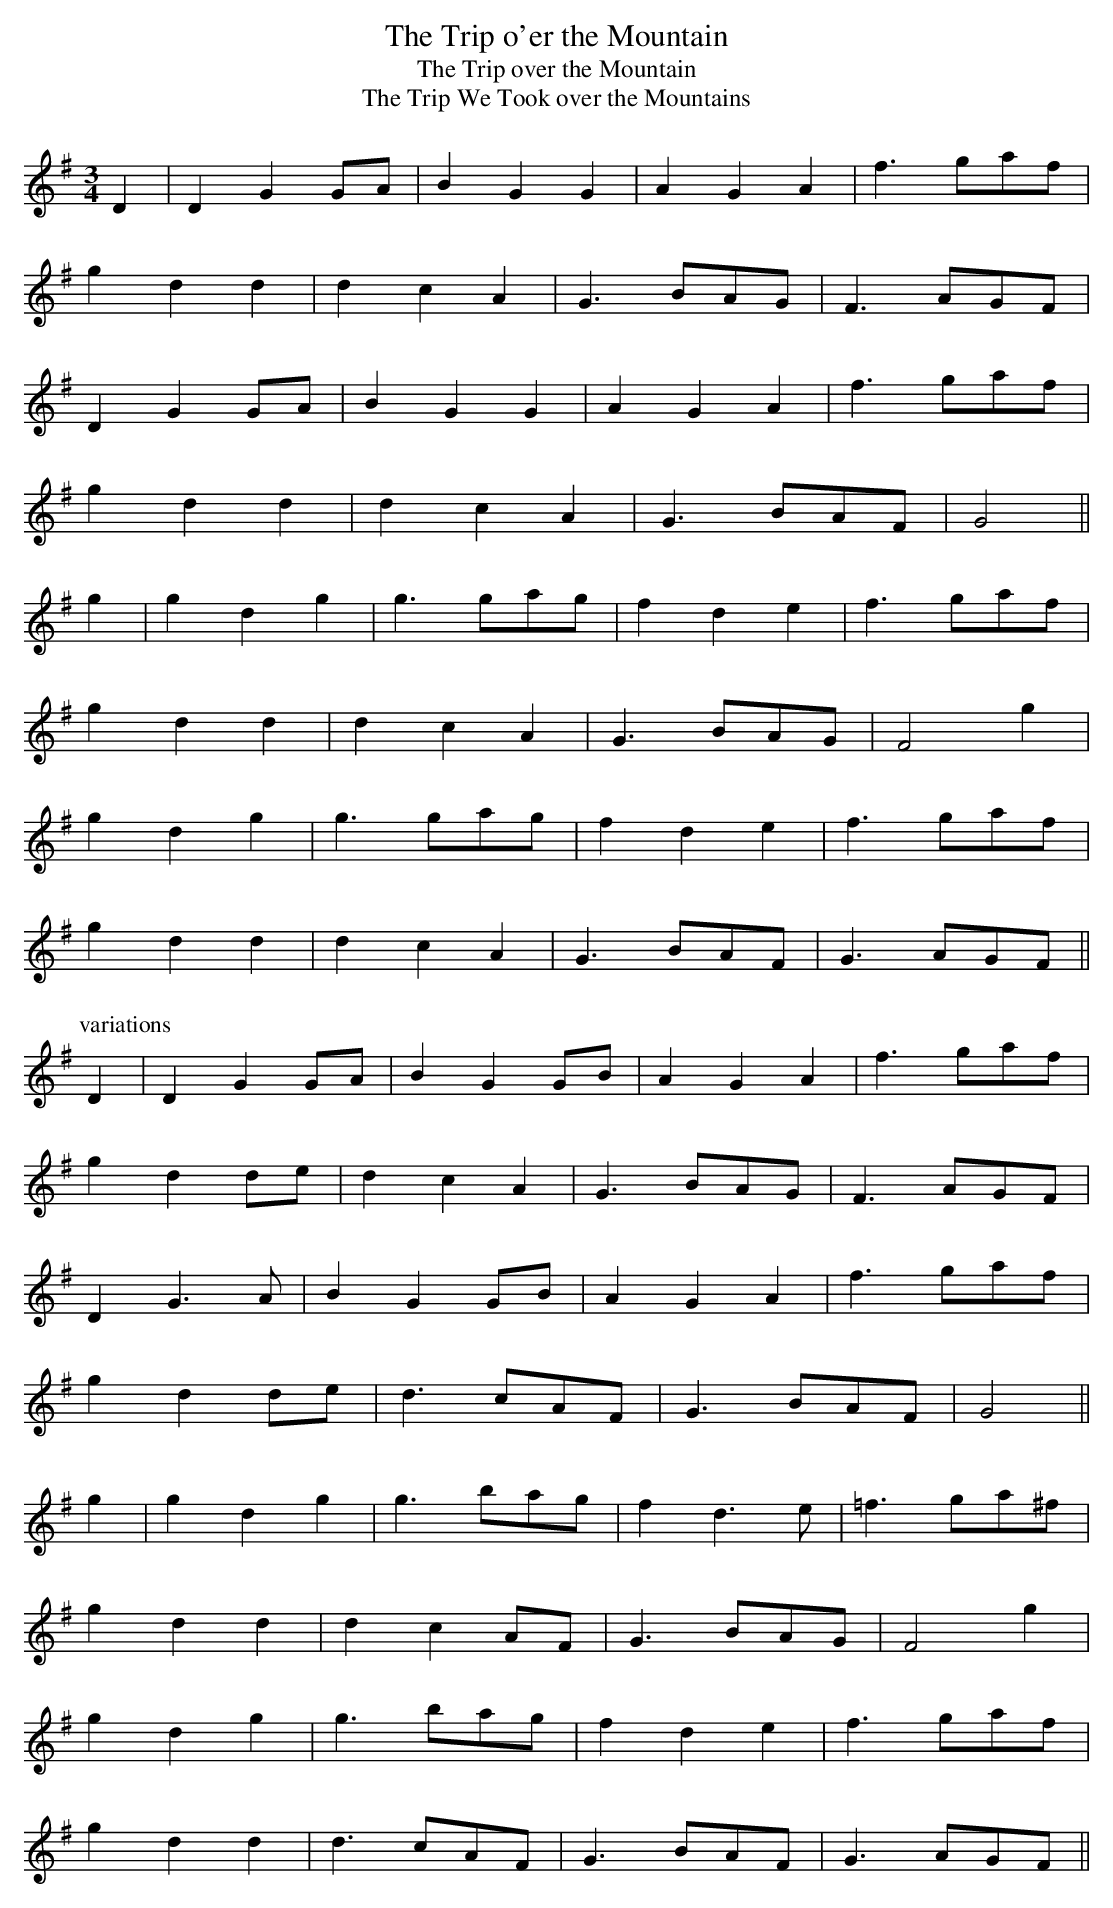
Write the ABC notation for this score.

X:1
T:Trip o'er the Mountain, The
T:Trip over the Mountain, The
T:Trip We Took over the Mountains, The
M:3/4
L:1/8
K:G
D2 | D2 G2 GA | B2 G2 G2 | A2 G2 A2 | f3 gaf |
g2 d2 d2 | d2 c2 A2 | G3 BAG | F3 AGF |
D2 G2 GA | B2 G2 G2 | A2 G2 A2 | f3 gaf |
g2 d2 d2 | d2 c2 A2 | G3 BAF | G4 ||
g2 | g2 d2 g2 | g3 gag | f2 d2 e2 | f3 gaf |
g2 d2 d2 | d2 c2 A2 | G3 BAG | F4 g2 |
g2 d2 g2 | g3 gag | f2 d2 e2 | f3 gaf |
g2 d2 d2 | d2 c2 A2 | G3 BAF | G3 AGF ||
P:variations
D2 | D2 G2 GA | B2 G2 GB | A2 G2 A2 | f3 gaf |
g2 d2 de | d2 c2 A2 | G3 BAG | F3 AGF |
D2 G3 A | B2 G2 GB | A2 G2 A2 | f3 gaf |
g2 d2 de | d3 cAF | G3 BAF | G4 ||
g2 | g2 d2 g2 | g3 bag | f2 d3 e | =f3 ga^f |
g2 d2 d2 | d2 c2 AF | G3 BAG | F4 g2 |
g2 d2 g2 | g3 bag | f2 d2 e2 | f3 gaf |
g2 d2 d2 | d3 cAF | G3 BAF | G3 AGF ||
